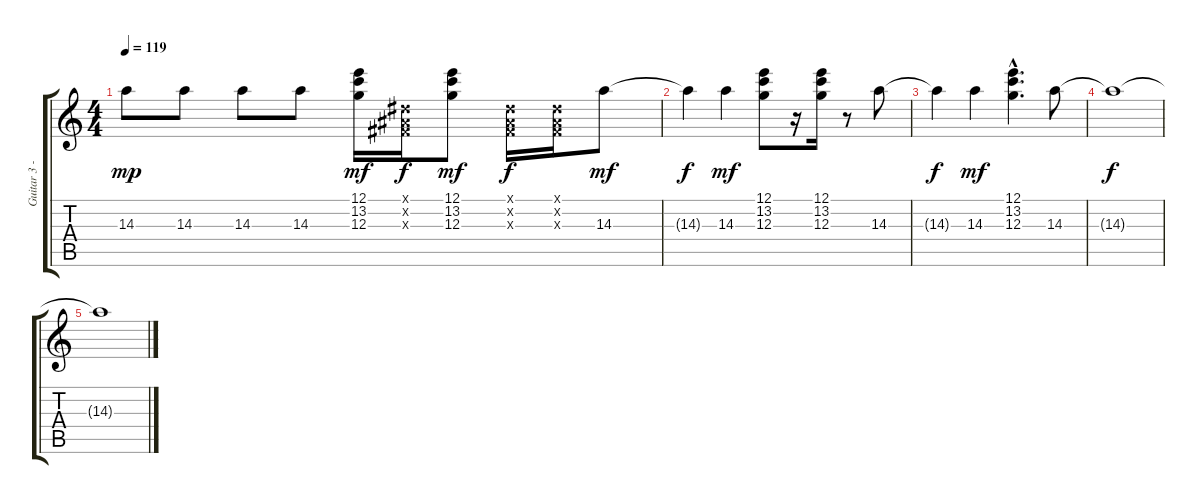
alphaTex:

\track ("Guitar 3 - Slight Dist." "Guitar 3 -") {instrument distortionguitar}
\staff {score tabs}
\tuning (E4 B3 G3 D3 A2 E2) {hide}
\ts (4 4)
\tempo 119
\clef g2
\ks c
14.3.8{dy mp} 14.3.8 14.3.8 14.3.8 (12.1 13.2 12.3).16{dy mf} (-1.1{x} -1.2{x} -1.3{x}).16{dy f} (12.1 13.2 12.3).8{dy mf} (-1.1{x} -1.2{x} -1.3{x}).16{dy f} (-1.1{x} -1.2{x} -1.3{x}).16 14.3.8{dy mf} |
14.3{t}.4{dy f} 14.3.4{dy mf} (12.1 13.2 12.3).8 r.16 (12.1 13.2 12.3).16 r.8 14.3.8 |
14.3{t}.4{dy f} 14.3.4{dy mf} (12.1{hac} 13.2{hac} 12.3{hac}).4{d} 14.3.8 |
14.3{t}.1{dy f} |
14.3{t}.1
